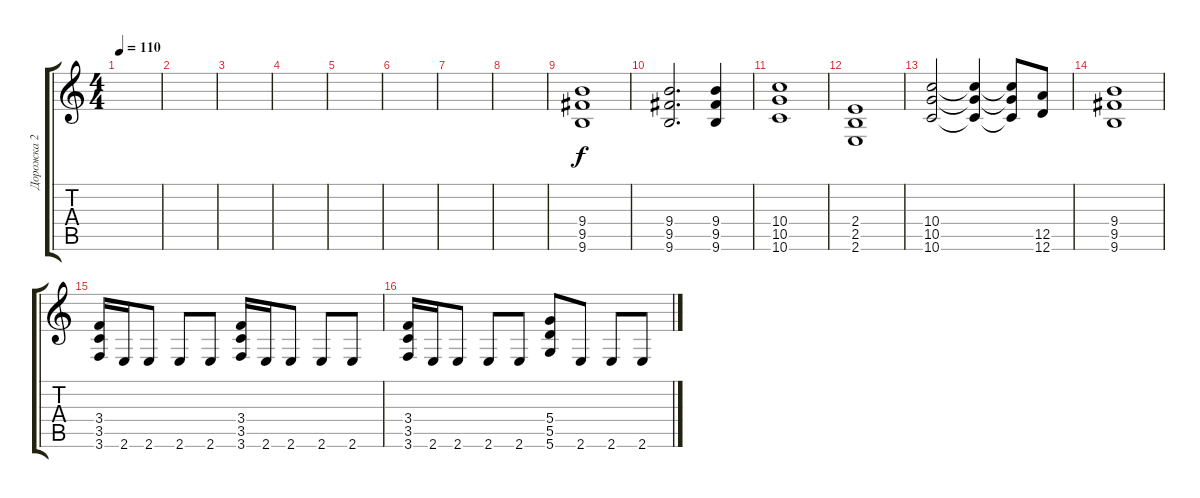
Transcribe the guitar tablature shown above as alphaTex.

\track ("Дорожка 2" "Дорожка 2") {instrument overdrivenguitar}
\staff {score tabs}
\tuning (E4 B3 G3 D3 A2 D2) {hide}
\ts (4 4)
\tempo 110
\clef g2
\ks c
|
|
|
|
|
|
|
|
(9.4 9.5 9.6).1 |
(9.4 9.5 9.6).2{d} (9.4 9.5 9.6).4 |
(10.4 10.5 10.6).1 |
(2.4 2.5 2.6).1 |
(10.4 10.5 10.6).2 (10.4{t} 10.5{t} 10.6{t}).4 (10.4{t} 10.5{t} 10.6{t}).8 (12.5 12.6).8 |
(9.4 9.5 9.6).1 |
(3.4 3.5 3.6).16 2.6.16 2.6.8 2.6.8 2.6.8 (3.4 3.5 3.6).16 2.6.16 2.6.8 2.6.8 2.6.8 |
(3.4 3.5 3.6).16 2.6.16 2.6.8 2.6.8 2.6.8 (5.4 5.5 5.6).8 2.6.8 2.6.8 2.6.8
